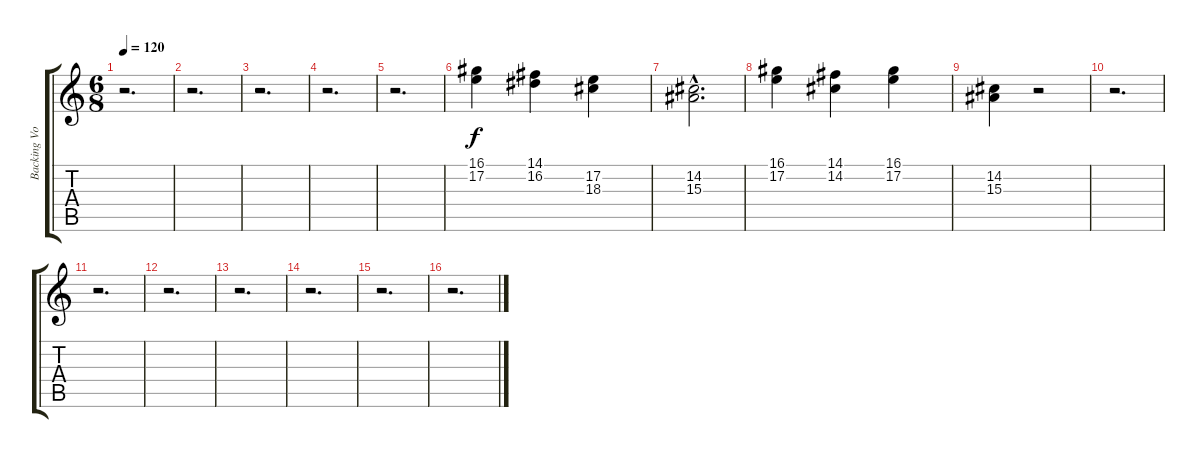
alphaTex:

\track ("Backing Vox 2" "Backing Vo") {instrument synthvoice}
\staff {score tabs}
\tuning (E4 B3 G3 D3 A2 E2) {hide}
\ts (6 8)
\tempo 120
\clef g2
\ks c
r.2{d dy f} |
r.2{d} |
r.2{d} |
r.2{d} |
r.2{d} |
(16.1 17.2).4 (14.1 16.2).4 (17.2 18.3).4 |
(14.2{hac} 15.3{hac}).2{d} |
(16.1 17.2).4 (14.1 14.2).4 (16.1 17.2).4 |
(14.2 15.3).4 r.2 |
r.2{d} |
r.2{d} |
r.2{d} |
r.2{d} |
r.2{d} |
r.2{d} |
r.2{d}
